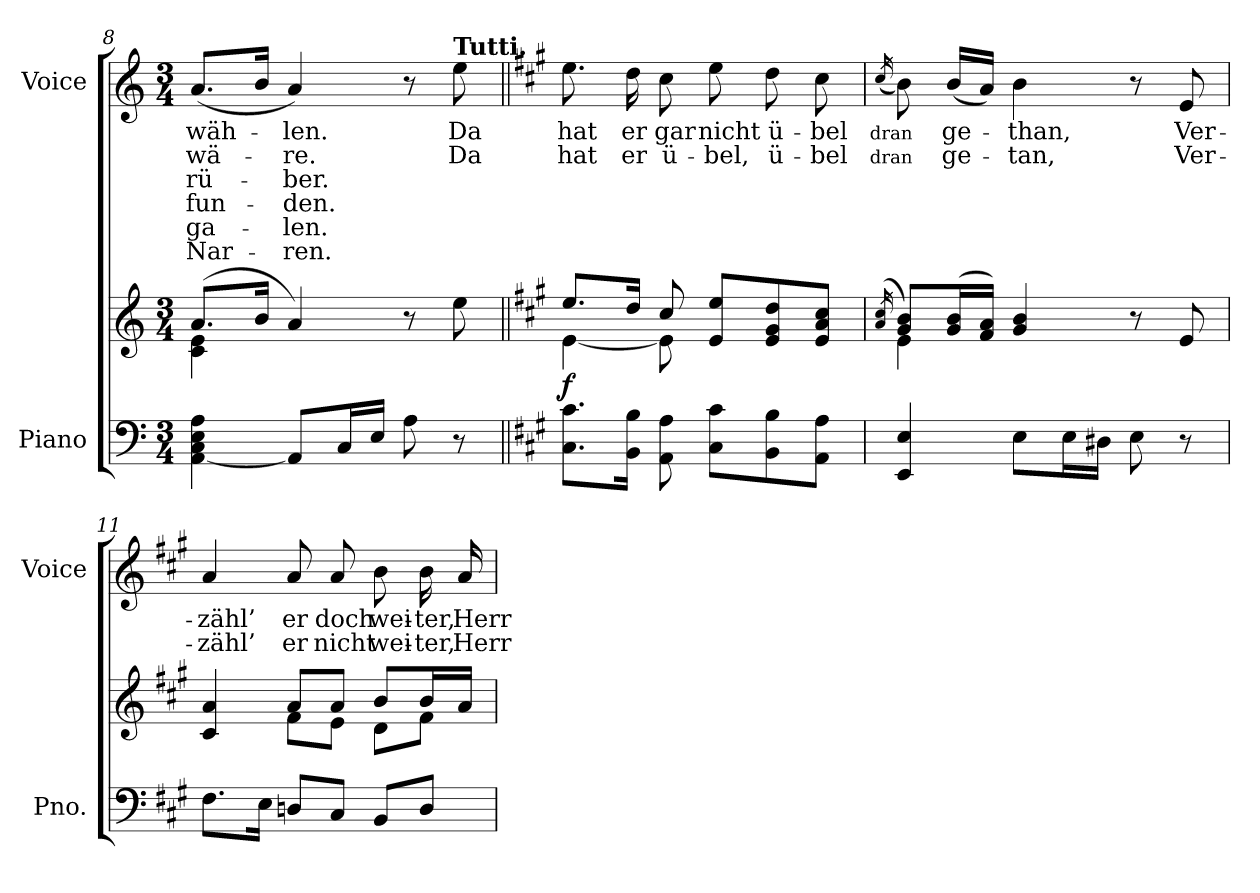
**kern	**kern	**dynam	**kern	**text	**text	**text	**text	**text	**text
*part2	*part2	*part2	*part1	*part1	*part1	*part1	*part1	*part1	*part1
*staff3	*staff2	*staff2/3	*staff1	*staff1	*staff1	*staff1	*staff1	*staff1	*staff1
*I"Piano	*	*	*I"Voice	*	*	*	*	*	*
*I'Pno.	*	*	*I'Voice	*	*	*	*	*	*
*clefF4	*clefG2	*	*clefG2	*	*	*	*	*	*
*k[]	*k[]	*	*k[]	*	*	*	*	*	*
*C:	*C:	*	*C:	*	*	*	*	*	*
*M3/4	*M3/4	*	*M3/4	*	*	*	*	*	*
=8	=8	=8	=8	=8	=8	=8	=8	=8	=8
*	*^	*	*	*	*	*	*	*	*
!	!	!	!	!	!LO:LY:b:color=#000000	!LO:LY:b:color=#000000	!LO:LY:b:color=#000000	!LO:LY:b:color=#000000	!LO:LY:b:color=#000000	!LO:LY:b:color=#000000
[<4AAi\ 4Ci 4Ei 4Ai	(8.ai/L	4ci\ 4ei	.	(8.ai/L	wäh-	wä-	-rü-	-fun-	-ga-	Nar-
.	16bi/Jk	.	.	16bi/Jk	.	.	.	.	.	.
!	!	!	!	!	!LO:LY:b:color=#000000	!LO:LY:b:color=#000000	!LO:LY:b:color=#000000	!LO:LY:b:color=#000000	!LO:LY:b:color=#000000	!LO:LY:b:color=#000000
8AAi/L]	4ai/)	2ryy	.	4ai/)	-len.	-re.	-ber.	-den.	-len.	-ren.
16Ci/L	.	.	.	.	.	.	.	.	.	.
16Ei/JJ	.	.	.	.	.	.	.	.	.	.
8Ai\	8r	.	.	8r	.	.	.	.	.	.
!	!	!	!	!LO:TX:a:B:t=Tutti.	!	!	!	!	!	!
!	!	!	!	!	!LO:LY:b:color=#000000	!LO:LY:b:color=#000000	!	!	!	!
8r	8eei\	.	.	8eei\	Da	Da	.	.	.	.
!!LO:LB:g=z
=9||	=9||	=9||	=9||	=9||	=9||	=9||	=9||	=9||	=9||	=9||
*k[f#c#g#]	*k[f#c#g#]	*	*	*k[f#c#g#]	*	*	*	*	*	*
*A:	*A:	*	*	*A:	*	*	*	*	*	*
!	!	!	!	!	!LO:LY:b:color=#000000	!LO:LY:b:color=#000000	!	!	!	!
8.C#i\ 8.c#iL	8.eei/L	[<4ei\	f	8.eei\	hat	hat	.	.	.	.
!	!	!	!	!	!LO:LY:b:color=#000000	!LO:LY:b:color=#000000	!	!	!	!
16BBi\ 16BiJk	16ddi/Jk	.	.	16ddi\	er	er	.	.	.	.
!	!	!	!	!	!LO:LY:b:color=#000000	!LO:LY:b:color=#000000	!	!	!	!
8AAi\ 8Ai	8cc#i/	8ei\]	.	8cc#i\	gar	ü-	.	.	.	.
!	!	!	!	!	!LO:LY:b:color=#000000	!LO:LY:b:color=#000000	!	!	!	!
8C#i\ 8c#iL	8ei/ 8eeiL	4.ryy	.	8eei\	nicht	-bel,	.	.	.	.
!	!	!	!	!	!LO:LY:b:color=#000000	!LO:LY:b:color=#000000	!	!	!	!
8BBi\ 8Bi	8ei/ 8g#i 8ddi	.	.	8ddi\	ü-	ü-	.	.	.	.
!	!	!	!	!	!LO:LY:b:color=#000000	!LO:LY:b:color=#000000	!	!	!	!
8AAi\ 8AiJ	8ei/ 8ai 8cc#iJ	.	.	8cc#i\	-bel	-bel	.	.	.	.
=10	=10	=10	=10	=10	=10	=10	=10	=10	=10	=10
!	!	!	!	!	!LO:LY:b:color=#000000	!LO:LY:b:color=#000000	!	!	!	!
.	(16qai/ 16qcc#i	.	.	(16qcc#i/	dran	dran	.	.	.	.
4EEi/ 4Ei	8g#i/ 8biL)	4ei\	.	8bi\)	.	.	.	.	.	.
!	!	!	!	!	!LO:LY:b:color=#000000	!LO:LY:b:color=#000000	!	!	!	!
.	(16g#i/ 16biL	.	.	(16bi/LL	ge-	ge-	.	.	.	.
.	16f#i/ 16aiJJ)	.	.	16ai/JJ)	.	.	.	.	.	.
!	!	!	!	!	!LO:LY:b:color=#000000	!LO:LY:b:color=#000000	!	!	!	!
8Ei\L	4g#i/ 4bi	2ryy	.	4bi\	-than,	-tan,	.	.	.	.
16Ei\L	.	.	.	.	.	.	.	.	.	.
16D#Xi\JJ	.	.	.	.	.	.	.	.	.	.
8Ei\	8r	.	.	8r	.	.	.	.	.	.
!	!	!	!	!	!LO:LY:b:color=#000000	!LO:LY:b:color=#000000	!	!	!	!
8r	8ei/	.	.	8ei/	Ver-	Ver-	.	.	.	.
=11	=11	=11	=11	=11	=11	=11	=11	=11	=11	=11
!	!	!	!	!	!LO:LY:b:color=#000000	!LO:LY:b:color=#000000	!	!	!	!
8.F#i\L	4c#i/ 4ai	4ryy	.	4ai/	-zähl’	-zähl’	.	.	.	.
16Ei\Jk	.	.	.	.	.	.	.	.	.	.
!	!	!	!	!	!LO:LY:b:color=#000000	!LO:LY:b:color=#000000	!	!	!	!
8Dni/L	8ai/L	8f#i\L	.	8ai/	er	er	.	.	.	.
!	!	!	!	!	!LO:LY:b:color=#000000	!LO:LY:b:color=#000000	!	!	!	!
8C#i/J	8ai/J	8ei\J	.	8ai/	doch	nicht	.	.	.	.
!	!	!	!	!	!LO:LY:b:color=#000000	!LO:LY:b:color=#000000	!	!	!	!
8BBi/L	8bi/L	8di\L	.	8bi\	wei-	wei-	.	.	.	.
!	!	!	!	!	!LO:LY:b:color=#000000	!LO:LY:b:color=#000000	!	!	!	!
8Di/J	16bi/L	8f#i\J	.	16bi\	-ter,	-ter,	.	.	.	.
!	!	!	!	!	!LO:LY:b:color=#000000	!LO:LY:b:color=#000000	!	!	!	!
.	16ai/JJ	.	.	16ai/	Herr	Herr	.	.	.	.
*	*v	*v	*	*	*	*	*	*	*	*
=	=	=	=	=	=	=	=	=	=
*-	*-	*-	*-	*-	*-	*-	*-	*-	*-
